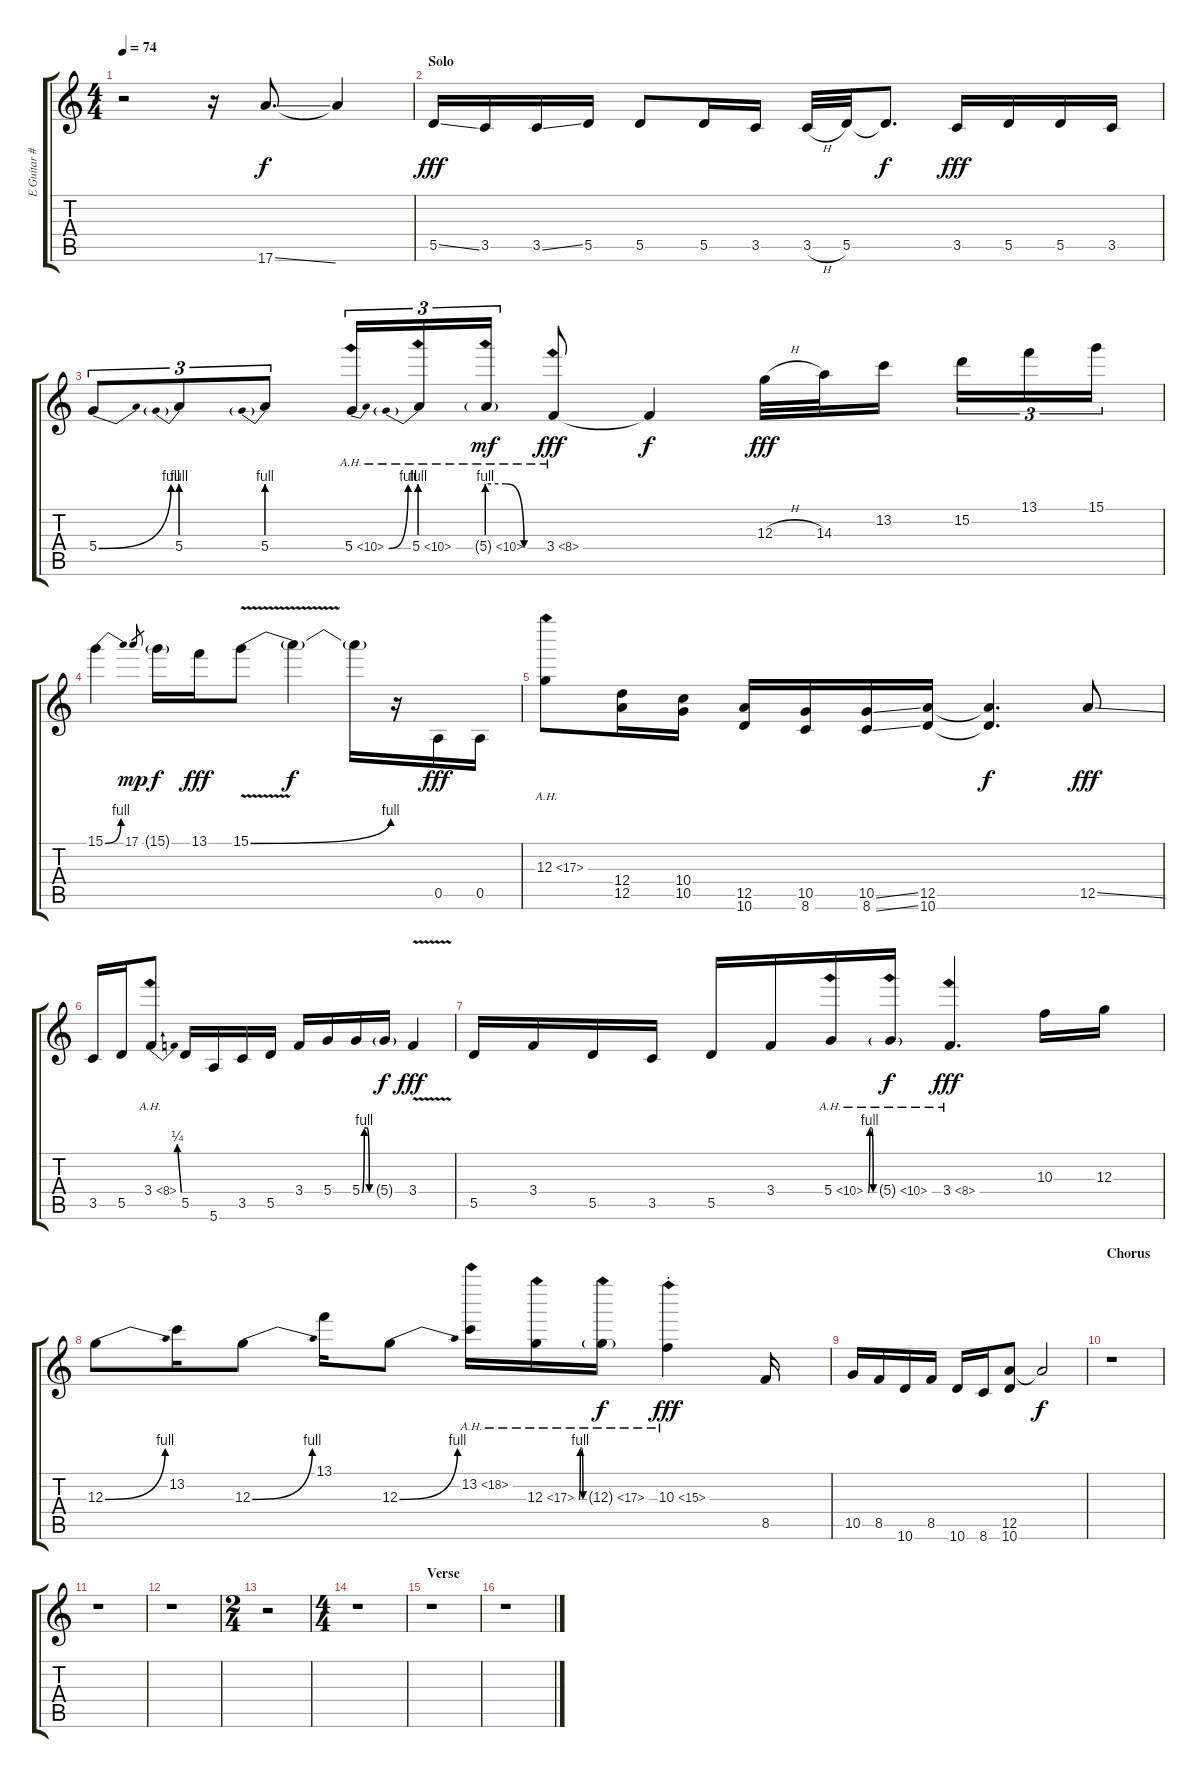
\track ("E Guitar #1" "E Guitar #") {instrument overdrivenguitar}
\staff {score tabs}
\tuning (E4 B3 G3 D3 A2 E2) {hide}
\ts (4 4)
\tempo 74
\clef g2
\ks c
r.2{dy f} r.16 17.6{ss}.8{d} 17.6{t}.4 |
\section ("" "Solo")
5.5{ss}.16{dy fff} 3.5.16 3.5{ss}.16 5.5.16 5.5.8 5.5.16 3.5.16 3.5{h}.32 5.5.32 5.5{t}.8{d dy f} 3.5.16{dy fff} 5.5.16 5.5.16 3.5.16 |
5.4{be (bend 0 0 60 4)}.8{tu (3 2)} 5.4{be (prebend 0 4 60 4)}.8{tu (3 2)} 5.4{be (prebend 0 4 60 4)}.8{tu (3 2)} 5.4{be (bend 0 0 60 4) ah 5}.16{tu (3 2)} 5.4{be (prebend 0 4 60 4) ah 5}.16{tu (3 2)} 5.4{be (custom 0 4 20 4 40 0 60 0) ah 5 g}.16{tu (3 2) dy mf} 3.4{ah 5}.8{dy fff} 3.4{t}.4{dy f} 12.3{h}.32{dy fff} 14.3.32 13.2.16 15.2.16{tu (3 2)} 13.1.16{tu (3 2)} 15.1.16{tu (3 2)} |
15.1{be (bend 0 0 60 4)}.4 17.1.8{gr dy mp} 15.1{g}.16{dy f} 13.1.16{dy fff} 15.1{be (bend 0 0 60 4) v}.8 15.1{t}.4{dy f} 15.1{t}.16 r.16 0.5.16{dy fff} 0.5.16 |
12.3{ah 5}.8 (12.4 12.5).16 (10.4 10.5).16 (12.5 10.6).16 (10.5 8.6).16 (10.5{ss} 8.6{ss}).16 (12.5 10.6).16 (12.5{t} 10.6{t}).4{d dy f} 12.5{ss}.8{dy fff} |
3.5.16 5.5.16 3.4{be (bend 0 0 60 1) ah 5}.8 5.5.16 5.6.16 3.5.16 5.5.16 3.4.16 5.4.16 5.4{be (custom 0 0 15 4 30 4 45 0 60 0)}.16 5.4{g}.16{dy f} 3.4{v}.4{dy fff} |
5.5.16 3.4.16 5.5.16 3.5.16 5.5.16 3.4.16 5.4{be (custom 0 0 15 4 30 4 45 0 60 0) ah 5}.16 5.4{ah 5 g}.16{dy f} 3.4{ah 5}.4{d dy fff} 10.3.16 12.3.16 |
12.3{be (bend 0 0 60 4)}.8 13.2.16 12.3{be (bend 0 0 60 4)}.8 13.1.16 12.3{be (bend 0 0 60 4)}.8 13.2{ah 5}.16 12.3{be (custom 0 0 15 4 30 4 45 0 60 0) ah 5}.16 12.3{ah 5 g}.16{dy f} 10.3{ah 5 st}.4{dy fff} 8.5.16 |
10.5.16 8.5.16 10.6.16 8.5.16 10.6.16 8.6.16 (12.5 10.6).8 12.5{t}.2{dy f} |
\section ("" "Chorus")
r.1 |
r.1 |
r.1 |
\ts (2 4)
r.2 |
\ts (4 4)
r.1 |
\section ("" "Verse")
r.1 |
r.1
